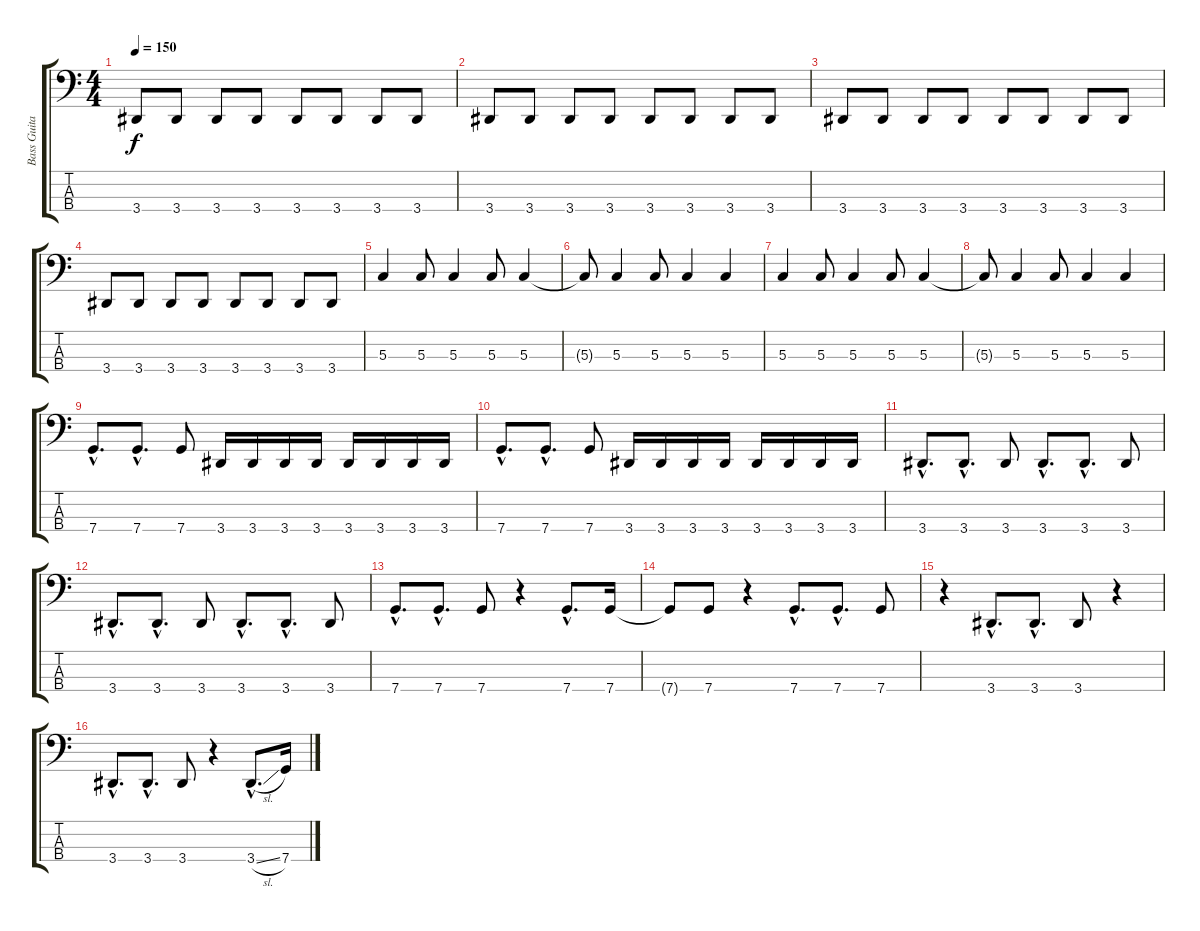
\track ("Bass Guitar" "Bass Guita") {instrument electricbasspick}
\staff {score tabs}
\tuning (F2 C2 G1 C1) {hide}
\ts (4 4)
\tempo 150
\clef f4
\ks c
3.4.8{dy f} 3.4.8 3.4.8 3.4.8 3.4.8 3.4.8 3.4.8 3.4.8 |
3.4.8 3.4.8 3.4.8 3.4.8 3.4.8 3.4.8 3.4.8 3.4.8 |
3.4.8 3.4.8 3.4.8 3.4.8 3.4.8 3.4.8 3.4.8 3.4.8 |
3.4.8 3.4.8 3.4.8 3.4.8 3.4.8 3.4.8 3.4.8 3.4.8 |
5.3.4 5.3.8 5.3.4 5.3.8 5.3.4 |
5.3{t}.8 5.3.4 5.3.8 5.3.4 5.3.4 |
5.3.4 5.3.8 5.3.4 5.3.8 5.3.4 |
5.3{t}.8 5.3.4 5.3.8 5.3.4 5.3.4 |
7.4{hac}.8{d} 7.4{hac}.8{d} 7.4.8 3.4.16 3.4.16 3.4.16 3.4.16 3.4.16 3.4.16 3.4.16 3.4.16 |
7.4{hac}.8{d} 7.4{hac}.8{d} 7.4.8 3.4.16 3.4.16 3.4.16 3.4.16 3.4.16 3.4.16 3.4.16 3.4.16 |
3.4{hac}.8{d} 3.4{hac}.8{d} 3.4.8 3.4{hac}.8{d} 3.4{hac}.8{d} 3.4.8 |
3.4{hac}.8{d} 3.4{hac}.8{d} 3.4.8 3.4{hac}.8{d} 3.4{hac}.8{d} 3.4.8 |
7.4{hac}.8{d} 7.4{hac}.8{d} 7.4.8 r.4 7.4{hac}.8{d} 7.4.16 |
7.4{t}.8 7.4.8 r.4 7.4{hac}.8{d} 7.4{hac}.8{d} 7.4.8 |
r.4 3.4{hac}.8{d} 3.4{hac}.8{d} 3.4.8 r.4 |
3.4{hac}.8{d} 3.4{hac}.8{d} 3.4.8 r.4 3.4{sl hac}.8{d} 7.4.16
